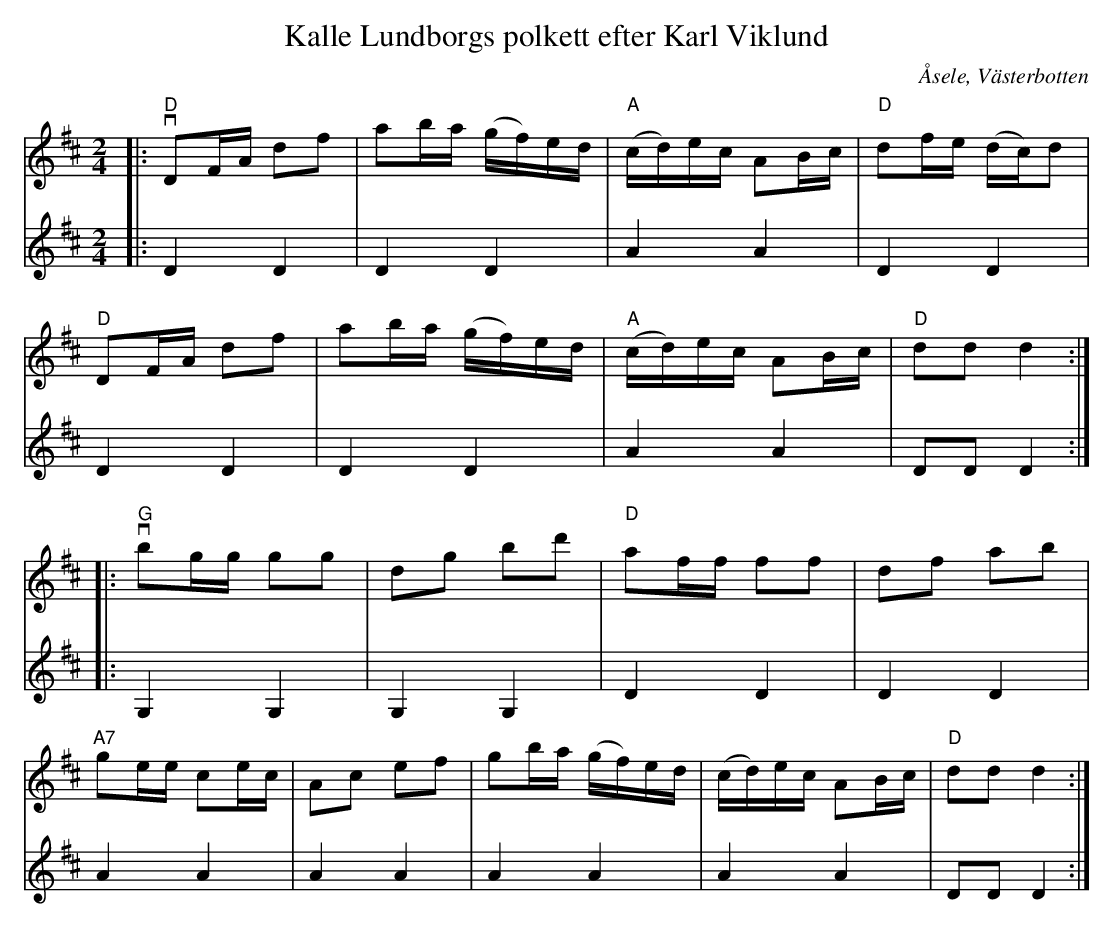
X:1
T:Kalle Lundborgs polkett efter Karl Viklund
O:Åsele, Västerbotten
M:2/4
L:1/8
K:D
V:1
|: "D" vDF/A/ df | ab/a/ (g/f/)e/d/ | "A" (c/d/)e/c/ AB/c/ | "D" df/e/ (d/c/)d |
"D" DF/A/ df | ab/a/ (g/f/)e/d/ | "A" (c/d/)e/c/ AB/c/ | "D" dd  d2 :|
|:"G"vbg/g/ gg | dg bd' | "D"af/f/ ff | df ab |
"A7"ge/e/ ce/c/ | Ac ef | gb/a/ (g/f/)e/d/ | (c/d/)e/c/ AB/c/ |"D" dd d2 :|
V:2
L:1/4
|:DD | DD | AA | DD | DD | DD | AA | D/D/D :|
|:G,G, | G,G, | DD |DD | AA |AA |AA |AA | D/D/D :|
